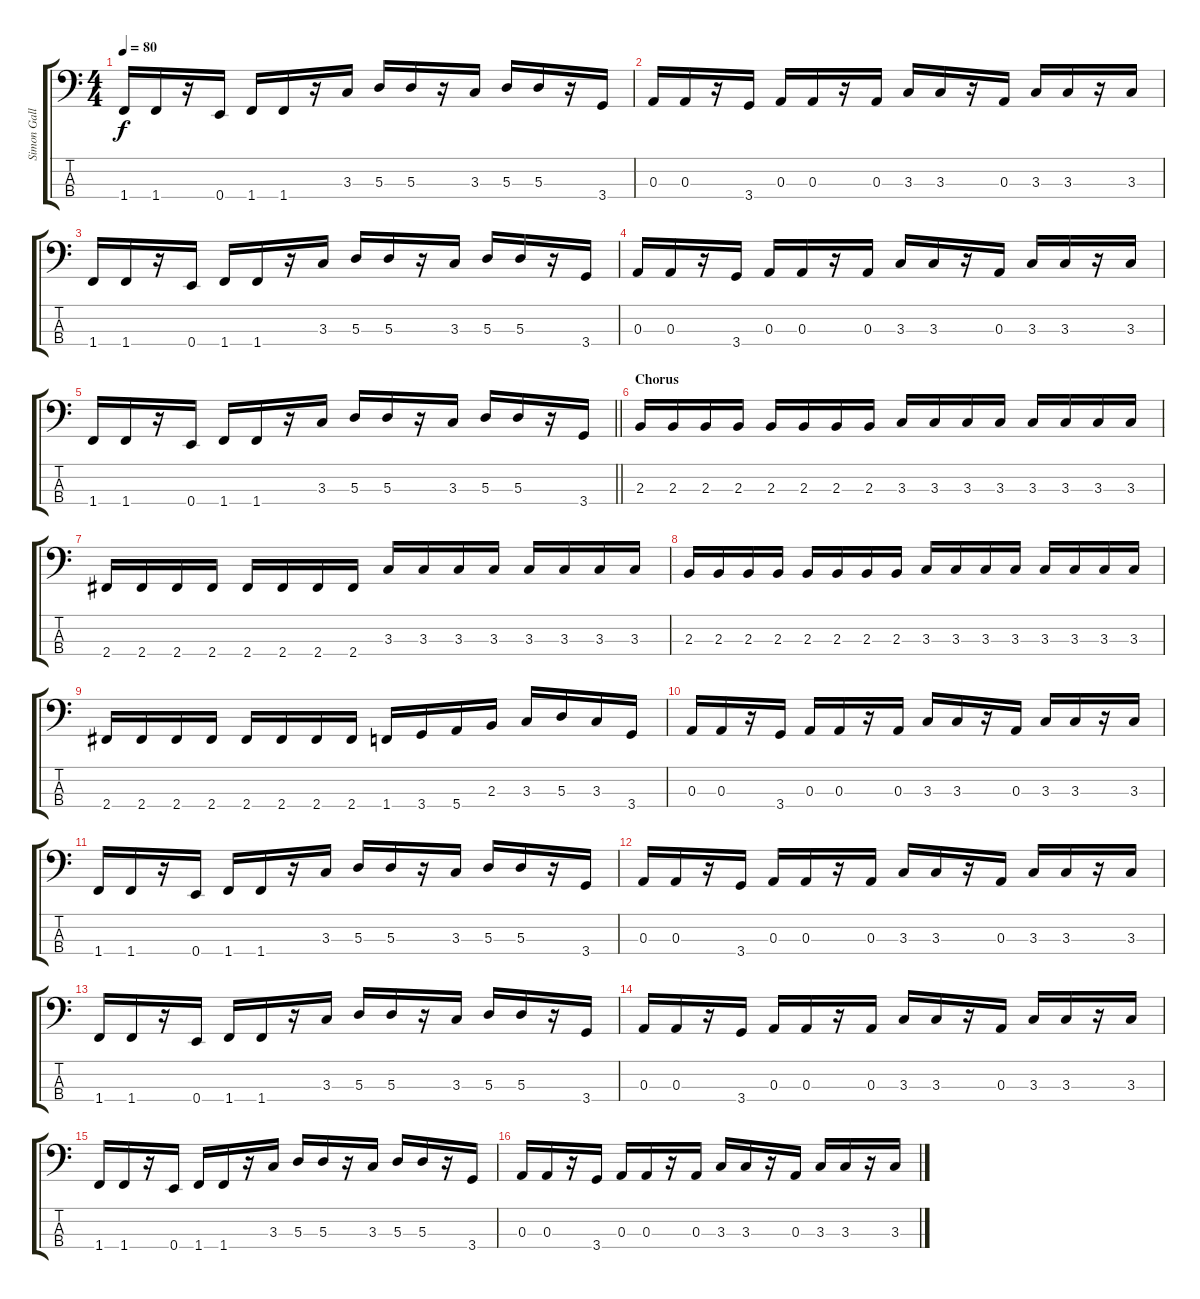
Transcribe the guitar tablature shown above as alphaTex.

\track ("Simon Gallup" "Simon Gall") {instrument electricbasspick}
\staff {score tabs}
\tuning (G2 D2 A1 E1) {hide}
\ts (4 4)
\tempo 80
\clef f4
\ks c
1.4.16{dy f} 1.4.16 r.16 0.4.16 1.4.16 1.4.16 r.16 3.3.16 5.3.16 5.3.16 r.16 3.3.16 5.3.16 5.3.16 r.16 3.4.16 |
0.3.16 0.3.16 r.16 3.4.16 0.3.16 0.3.16 r.16 0.3.16 3.3.16 3.3.16 r.16 0.3.16 3.3.16 3.3.16 r.16 3.3.16 |
1.4.16 1.4.16 r.16 0.4.16 1.4.16 1.4.16 r.16 3.3.16 5.3.16 5.3.16 r.16 3.3.16 5.3.16 5.3.16 r.16 3.4.16 |
0.3.16 0.3.16 r.16 3.4.16 0.3.16 0.3.16 r.16 0.3.16 3.3.16 3.3.16 r.16 0.3.16 3.3.16 3.3.16 r.16 3.3.16 |
\barLineRight lightlight
1.4.16 1.4.16 r.16 0.4.16 1.4.16 1.4.16 r.16 3.3.16 5.3.16 5.3.16 r.16 3.3.16 5.3.16 5.3.16 r.16 3.4.16 |
\section ("" "Chorus")
2.3.16 2.3.16 2.3.16 2.3.16 2.3.16 2.3.16 2.3.16 2.3.16 3.3.16 3.3.16 3.3.16 3.3.16 3.3.16 3.3.16 3.3.16 3.3.16 |
2.4.16 2.4.16 2.4.16 2.4.16 2.4.16 2.4.16 2.4.16 2.4.16 3.3.16 3.3.16 3.3.16 3.3.16 3.3.16 3.3.16 3.3.16 3.3.16 |
2.3.16 2.3.16 2.3.16 2.3.16 2.3.16 2.3.16 2.3.16 2.3.16 3.3.16 3.3.16 3.3.16 3.3.16 3.3.16 3.3.16 3.3.16 3.3.16 |
2.4.16 2.4.16 2.4.16 2.4.16 2.4.16 2.4.16 2.4.16 2.4.16 1.4.16 3.4.16 5.4.16 2.3.16 3.3.16 5.3.16 3.3.16 3.4.16 |
0.3.16 0.3.16 r.16 3.4.16 0.3.16 0.3.16 r.16 0.3.16 3.3.16 3.3.16 r.16 0.3.16 3.3.16 3.3.16 r.16 3.3.16 |
1.4.16 1.4.16 r.16 0.4.16 1.4.16 1.4.16 r.16 3.3.16 5.3.16 5.3.16 r.16 3.3.16 5.3.16 5.3.16 r.16 3.4.16 |
0.3.16 0.3.16 r.16 3.4.16 0.3.16 0.3.16 r.16 0.3.16 3.3.16 3.3.16 r.16 0.3.16 3.3.16 3.3.16 r.16 3.3.16 |
1.4.16 1.4.16 r.16 0.4.16 1.4.16 1.4.16 r.16 3.3.16 5.3.16 5.3.16 r.16 3.3.16 5.3.16 5.3.16 r.16 3.4.16 |
0.3.16 0.3.16 r.16 3.4.16 0.3.16 0.3.16 r.16 0.3.16 3.3.16 3.3.16 r.16 0.3.16 3.3.16 3.3.16 r.16 3.3.16 |
1.4.16 1.4.16 r.16 0.4.16 1.4.16 1.4.16 r.16 3.3.16 5.3.16 5.3.16 r.16 3.3.16 5.3.16 5.3.16 r.16 3.4.16 |
0.3.16 0.3.16 r.16 3.4.16 0.3.16 0.3.16 r.16 0.3.16 3.3.16 3.3.16 r.16 0.3.16 3.3.16 3.3.16 r.16 3.3.16
